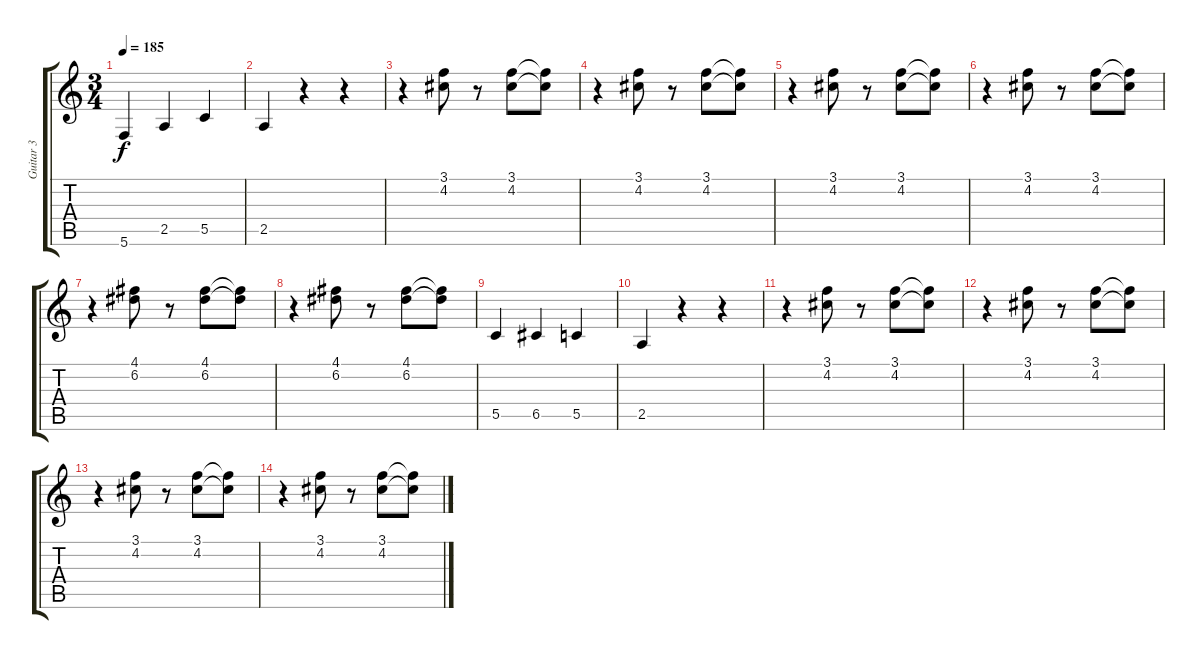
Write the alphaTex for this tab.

\track ("Guitar 3" "Guitar 3") {instrument distortionguitar}
\staff {score tabs}
\tuning (D4 A3 F3 C3 G2 C2) {hide}
\ts (3 4)
\tempo 185
\clef g2
\ks c
5.6.4{dy f} 2.5.4 5.5.4 |
2.5.4 r.4 r.4 |
r.4 (3.1 4.2).8 r.8 (3.1 4.2).8 (3.1{t} 4.2{t}).8 |
r.4 (3.1 4.2).8 r.8 (3.1 4.2).8 (3.1{t} 4.2{t}).8 |
r.4 (3.1 4.2).8 r.8 (3.1 4.2).8 (3.1{t} 4.2{t}).8 |
r.4 (3.1 4.2).8 r.8 (3.1 4.2).8 (3.1{t} 4.2{t}).8 |
r.4 (4.1 6.2).8 r.8 (4.1 6.2).8 (4.1{t} 6.2{t}).8 |
r.4 (4.1 6.2).8 r.8 (4.1 6.2).8 (4.1{t} 6.2{t}).8 |
5.5.4 6.5.4 5.5.4 |
2.5.4 r.4 r.4 |
r.4 (3.1 4.2).8 r.8 (3.1 4.2).8 (3.1{t} 4.2{t}).8 |
r.4 (3.1 4.2).8 r.8 (3.1 4.2).8 (3.1{t} 4.2{t}).8 |
r.4 (3.1 4.2).8 r.8 (3.1 4.2).8 (3.1{t} 4.2{t}).8 |
r.4 (3.1 4.2).8 r.8 (3.1 4.2).8 (3.1{t} 4.2{t}).8
